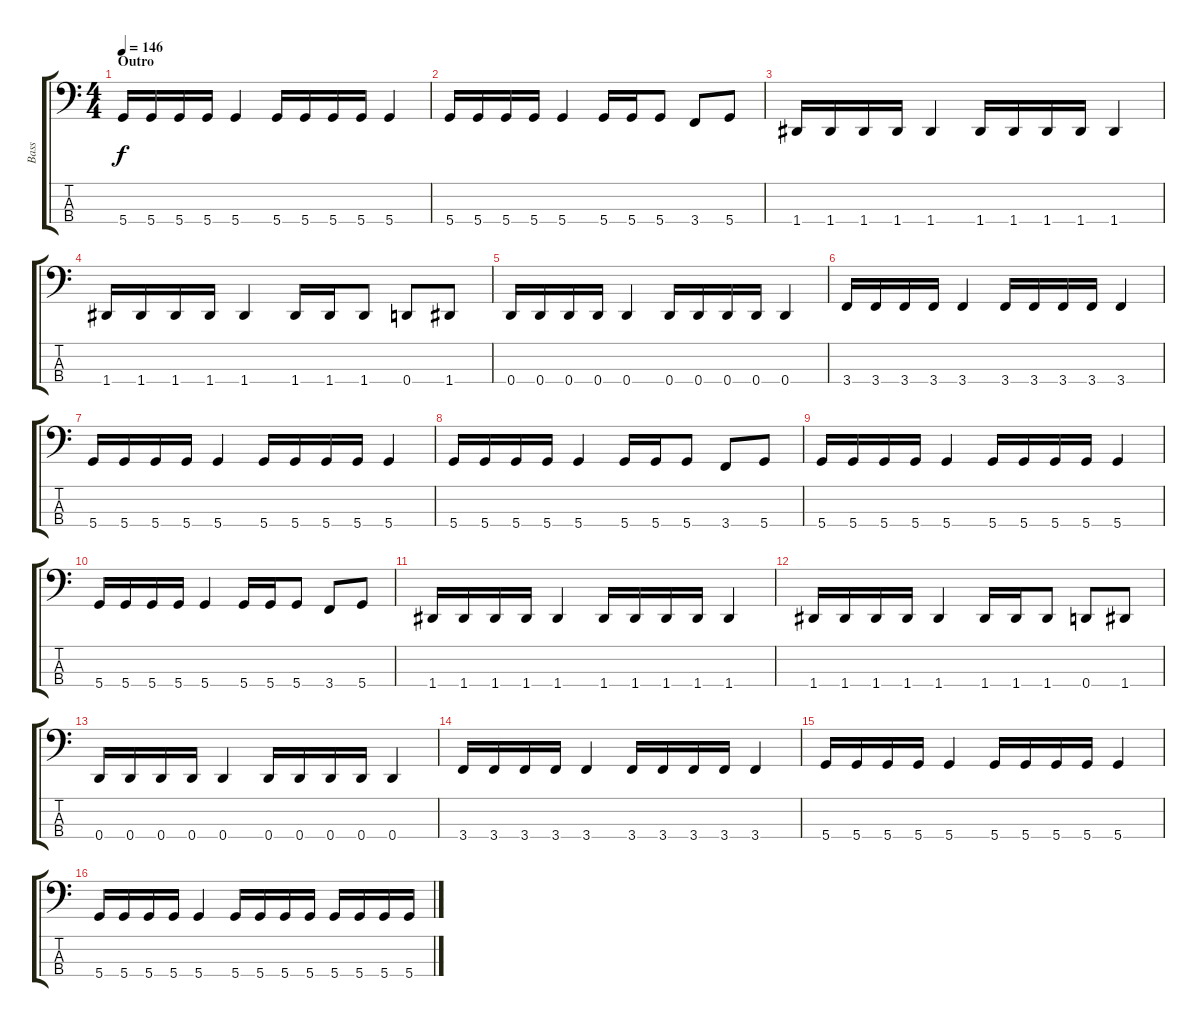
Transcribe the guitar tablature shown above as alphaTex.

\track ("Bass" "Bass") {instrument acousticbass}
\staff {score tabs}
\tuning (G2 D2 A1 D1) {hide}
\ts (4 4)
\section ("" "Outro")
\tempo 146
\clef f4
\ks c
5.4.16{dy f} 5.4.16 5.4.16 5.4.16 5.4.4 5.4.16 5.4.16 5.4.16 5.4.16 5.4.4 |
5.4.16 5.4.16 5.4.16 5.4.16 5.4.4 5.4.16 5.4.16 5.4.8 3.4.8 5.4.8 |
1.4.16 1.4.16 1.4.16 1.4.16 1.4.4 1.4.16 1.4.16 1.4.16 1.4.16 1.4.4 |
1.4.16 1.4.16 1.4.16 1.4.16 1.4.4 1.4.16 1.4.16 1.4.8 0.4.8 1.4.8 |
0.4.16 0.4.16 0.4.16 0.4.16 0.4.4 0.4.16 0.4.16 0.4.16 0.4.16 0.4.4 |
3.4.16 3.4.16 3.4.16 3.4.16 3.4.4 3.4.16 3.4.16 3.4.16 3.4.16 3.4.4 |
5.4.16 5.4.16 5.4.16 5.4.16 5.4.4 5.4.16 5.4.16 5.4.16 5.4.16 5.4.4 |
5.4.16 5.4.16 5.4.16 5.4.16 5.4.4 5.4.16 5.4.16 5.4.8 3.4.8 5.4.8 |
5.4.16 5.4.16 5.4.16 5.4.16 5.4.4 5.4.16 5.4.16 5.4.16 5.4.16 5.4.4 |
5.4.16 5.4.16 5.4.16 5.4.16 5.4.4 5.4.16 5.4.16 5.4.8 3.4.8 5.4.8 |
1.4.16 1.4.16 1.4.16 1.4.16 1.4.4 1.4.16 1.4.16 1.4.16 1.4.16 1.4.4 |
1.4.16 1.4.16 1.4.16 1.4.16 1.4.4 1.4.16 1.4.16 1.4.8 0.4.8 1.4.8 |
0.4.16 0.4.16 0.4.16 0.4.16 0.4.4 0.4.16 0.4.16 0.4.16 0.4.16 0.4.4 |
3.4.16 3.4.16 3.4.16 3.4.16 3.4.4 3.4.16 3.4.16 3.4.16 3.4.16 3.4.4 |
5.4.16 5.4.16 5.4.16 5.4.16 5.4.4 5.4.16 5.4.16 5.4.16 5.4.16 5.4.4 |
5.4.16 5.4.16 5.4.16 5.4.16 5.4.4 5.4.16 5.4.16 5.4.16 5.4.16 5.4.16 5.4.16 5.4.16 5.4.16
